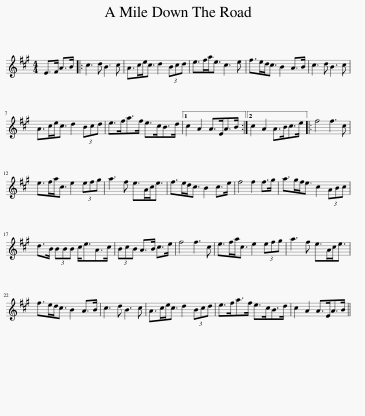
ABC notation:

X:1
L:1/8
M:4/4
I:linebreak $
K:A
V:1 treble
V:1
 E>F A>B |: c3 d B3 c | A>ce<c d2 (3Bcd | e>fa<e c3 e | f>ed<c B2 A>B | %5
 c3 d B3 c |$ A>ce<c d2 (3Bcd | e>fa>f e>cB>d |1 c2 A2 A>EA>B :|2 c2 A2 A>Bc>e |: %10
 f4 f3 c |$ e>fa<c e2 (3efg | a3 f e>Ac<e | f>ed<c B2 c>e | f4 f2 f>g | %15
 a>gf<e c2 (3ABc |$ d>B (3BBB c<eA>c | (3BcB A>B c>e | f4 f3 c | e>fa<c e2 (3efg | %20
 a3 f e>Ac<e |$ f>ed<c B2 A>B | c3 d B3 c | A>ce<c d2 (3Bcd | e>fa>f e>cB>d | %25
 c2 A2 A>EA>B || %26
